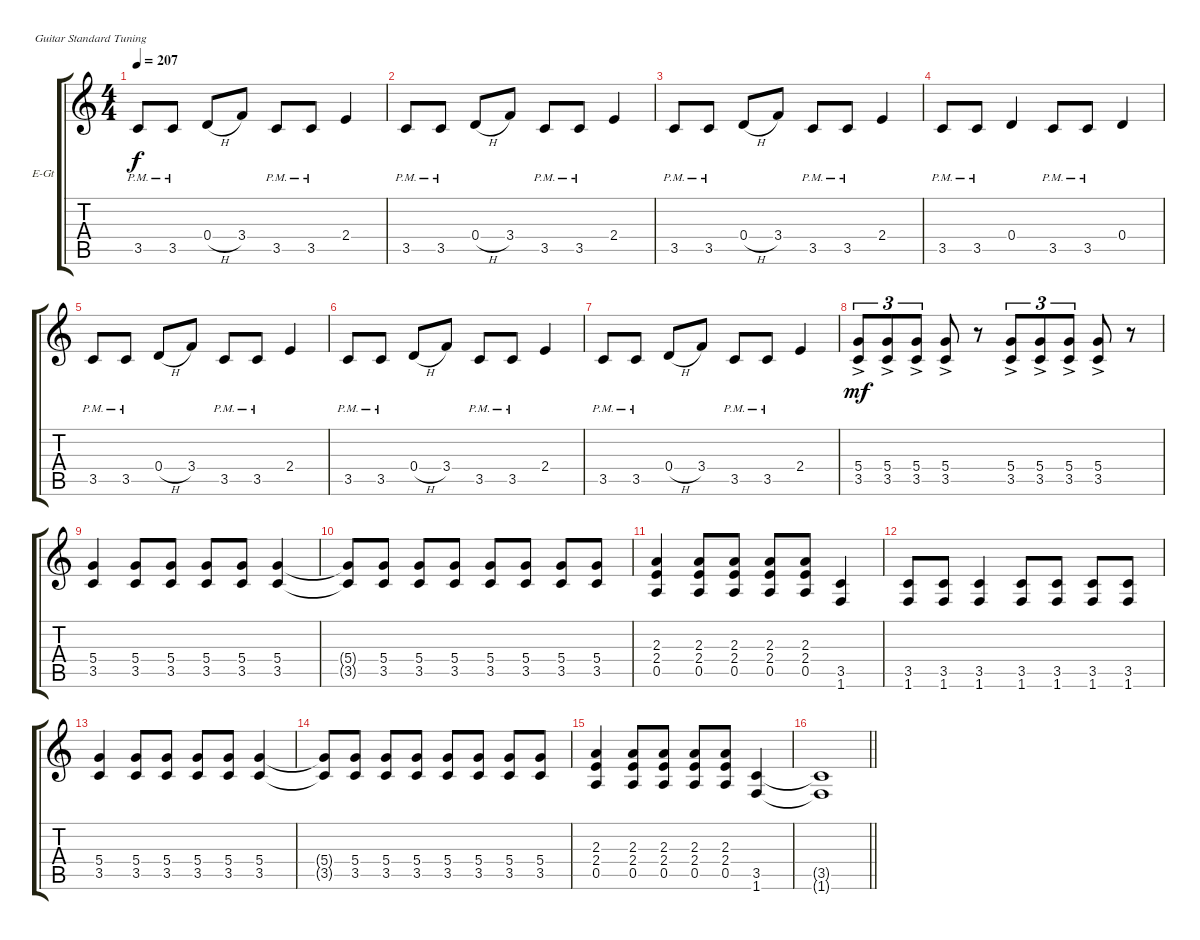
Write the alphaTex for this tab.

\defaultSystemsLayout 4
\bracketExtendMode groupsimilarinstruments
\firstSystemTrackNameOrientation horizontal
\otherSystemsTrackNameOrientation horizontal
\track ("Guitar 2" "E-Gt") {instrument distortionguitar}
\staff {score tabs}
\tuning (E4 B3 G3 D3 A2 E2)
\ts (4 4)
\tempo 207
\clef g2
\ks c
3.5{pm}.8{dy f} 3.5{pm}.8 0.4{h}.8 3.4.8 3.5{pm}.8 3.5{pm}.8 2.4.4 |
3.5{pm}.8 3.5{pm}.8 0.4{h}.8 3.4.8 3.5{pm}.8 3.5{pm}.8 2.4.4 |
3.5{pm}.8 3.5{pm}.8 0.4{h}.8 3.4.8 3.5{pm}.8 3.5{pm}.8 2.4.4 |
3.5{pm}.8 3.5{pm}.8 0.4.4 3.5{pm}.8 3.5{pm}.8 0.4.4 |
3.5{pm}.8 3.5{pm}.8 0.4{h}.8 3.4.8 3.5{pm}.8 3.5{pm}.8 2.4.4 |
3.5{pm}.8 3.5{pm}.8 0.4{h}.8 3.4.8 3.5{pm}.8 3.5{pm}.8 2.4.4 |
3.5{pm}.8 3.5{pm}.8 0.4{h}.8 3.4.8 3.5{pm}.8 3.5{pm}.8 2.4.4 |
(3.5{ac} 5.4{ac}).8{tu (3 2) dy mf} (3.5{ac} 5.4{ac}).8{tu (3 2)} (3.5{ac} 5.4{ac}).8{tu (3 2)} (3.5{ac} 5.4{ac}).8 r.8 (3.5{ac} 5.4{ac}).8{tu (3 2)} (3.5{ac} 5.4{ac}).8{tu (3 2)} (3.5{ac} 5.4{ac}).8{tu (3 2)} (3.5{ac} 5.4{ac}).8 r.8 |
(3.5 5.4).4 (3.5 5.4).8 (3.5 5.4).8 (3.5 5.4).8 (3.5 5.4).8 (3.5 5.4).4 |
(3.5{t} 5.4{t}).8 (3.5 5.4).8 (3.5 5.4).8 (3.5 5.4).8 (3.5 5.4).8 (3.5 5.4).8 (3.5 5.4).8 (3.5 5.4).8 |
(0.5 2.4 2.3).4 (0.5 2.4 2.3).8 (0.5 2.4 2.3).8 (0.5 2.4 2.3).8 (0.5 2.4 2.3).8 (3.5 1.6).4 |
(3.5 1.6).8 (3.5 1.6).8 (3.5 1.6).4 (3.5 1.6).8 (3.5 1.6).8 (3.5 1.6).8 (3.5 1.6).8 |
(3.5 5.4).4 (3.5 5.4).8 (3.5 5.4).8 (3.5 5.4).8 (3.5 5.4).8 (3.5 5.4).4 |
(3.5{t} 5.4{t}).8 (3.5 5.4).8 (3.5 5.4).8 (3.5 5.4).8 (3.5 5.4).8 (3.5 5.4).8 (3.5 5.4).8 (3.5 5.4).8 |
(0.5 2.4 2.3).4 (0.5 2.4 2.3).8 (0.5 2.4 2.3).8 (0.5 2.4 2.3).8 (0.5 2.4 2.3).8 (3.5 1.6).4 |
\barLineRight lightlight
(3.5{t} 1.6{t}).1
